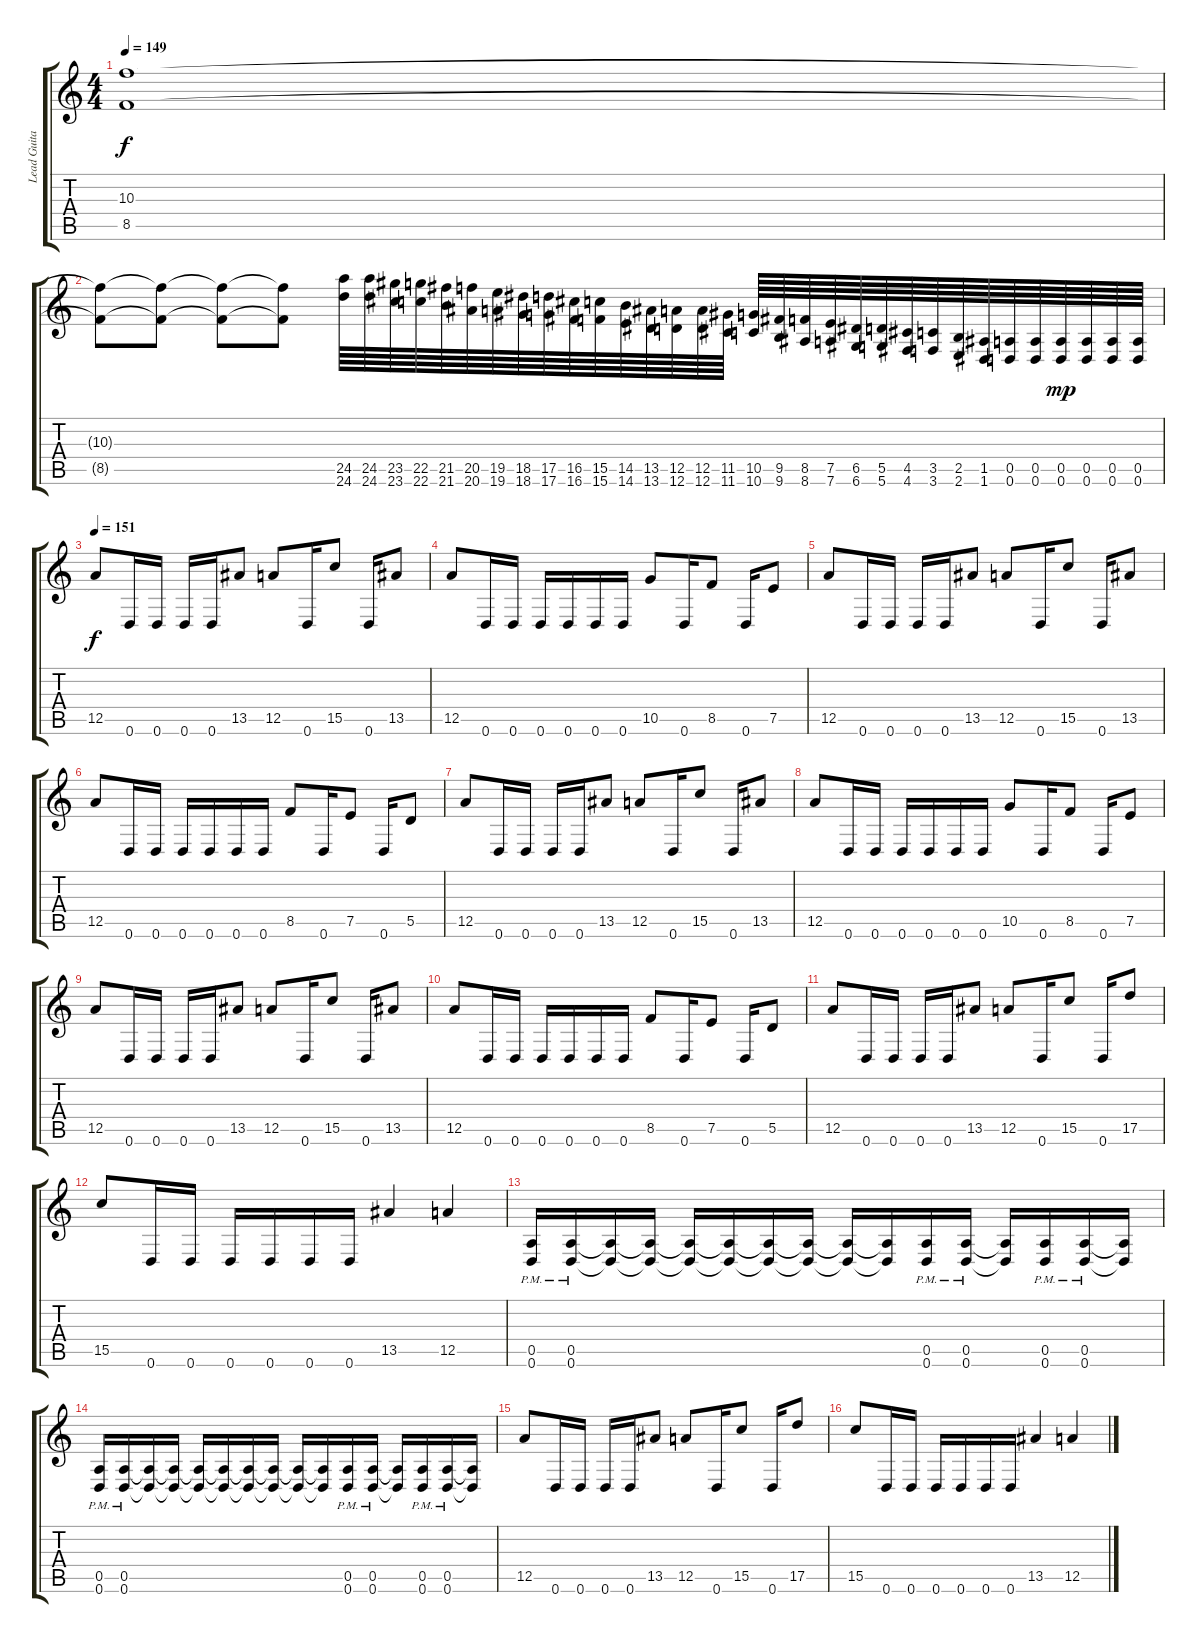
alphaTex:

\track ("Lead Guitar" "Lead Guita") {instrument distortionguitar}
\staff {score tabs}
\tuning (E4 B3 G3 D3 A2 D2) {hide}
\ts (4 4)
\tempo 149
\clef g2
\ks c
(10.3 8.5).1{dy f} |
(10.3{t} 8.5{t}).8 (10.3{t} 8.5{t}).8 (10.3{t} 8.5{t}).8 (10.3{t} 8.5{t}).8 (24.5 24.6).64 (24.5 24.6).64 (23.5 23.6).64 (22.5 22.6).64 (21.5 21.6).64 (20.5 20.6).64 (19.5 19.6).64 (18.5 18.6).64 (17.5 17.6).64 (16.5 16.6).64 (15.5 15.6).64 (14.5 14.6).64 (13.5 13.6).64 (12.5 12.6).64 (12.5 12.6).64 (11.5 11.6).64 (10.5 10.6).64 (9.5 9.6).64 (8.5 8.6).64 (7.5 7.6).64 (6.5 6.6).64 (5.5 5.6).64 (4.5 4.6).64 (3.5 3.6).64 (2.5 2.6).64 (1.5 1.6).64 (0.5 0.6).64 (0.5 0.6).64 (0.5 0.6).64{dy mp} (0.5 0.6).64 (0.5 0.6).64 (0.5 0.6).64 |
\tempo 151
12.5.8{dy f} 0.6.16 0.6.16 0.6.16 0.6.16 13.5.8 12.5.8 0.6.16 15.5.8 0.6.16 13.5.8 |
12.5.8 0.6.16 0.6.16 0.6.16 0.6.16 0.6.16 0.6.16 10.5.8 0.6.16 8.5.8 0.6.16 7.5.8 |
12.5.8 0.6.16 0.6.16 0.6.16 0.6.16 13.5.8 12.5.8 0.6.16 15.5.8 0.6.16 13.5.8 |
12.5.8 0.6.16 0.6.16 0.6.16 0.6.16 0.6.16 0.6.16 8.5.8 0.6.16 7.5.8 0.6.16 5.5.8 |
12.5.8 0.6.16 0.6.16 0.6.16 0.6.16 13.5.8 12.5.8 0.6.16 15.5.8 0.6.16 13.5.8 |
12.5.8 0.6.16 0.6.16 0.6.16 0.6.16 0.6.16 0.6.16 10.5.8 0.6.16 8.5.8 0.6.16 7.5.8 |
12.5.8 0.6.16 0.6.16 0.6.16 0.6.16 13.5.8 12.5.8 0.6.16 15.5.8 0.6.16 13.5.8 |
12.5.8 0.6.16 0.6.16 0.6.16 0.6.16 0.6.16 0.6.16 8.5.8 0.6.16 7.5.8 0.6.16 5.5.8 |
12.5.8 0.6.16 0.6.16 0.6.16 0.6.16 13.5.8 12.5.8 0.6.16 15.5.8 0.6.16 17.5.8 |
15.5.8 0.6.16 0.6.16 0.6.16 0.6.16 0.6.16 0.6.16 13.5.4 12.5.4 |
(0.5{pm} 0.6{pm}).16 (0.5{pm} 0.6{pm}).16 (0.5{t} 0.6{t}).16 (0.5{t} 0.6{t}).16 (0.5{t} 0.6{t}).16 (0.5{t} 0.6{t}).16 (0.5{t} 0.6{t}).16 (0.5{t} 0.6{t}).16 (0.5{t} 0.6{t}).16 (0.5{t} 0.6{t}).16 (0.5{pm} 0.6{pm}).16 (0.5{pm} 0.6{pm}).16 (0.5{t} 0.6{t}).16 (0.5{pm} 0.6{pm}).16 (0.5{pm} 0.6{pm}).16 (0.5{t} 0.6{t}).16 |
(0.5{pm} 0.6{pm}).16 (0.5{pm} 0.6{pm}).16 (0.5{t} 0.6{t}).16 (0.5{t} 0.6{t}).16 (0.5{t} 0.6{t}).16 (0.5{t} 0.6{t}).16 (0.5{t} 0.6{t}).16 (0.5{t} 0.6{t}).16 (0.5{t} 0.6{t}).16 (0.5{t} 0.6{t}).16 (0.5{pm} 0.6{pm}).16 (0.5{pm} 0.6{pm}).16 (0.5{t} 0.6{t}).16 (0.5{pm} 0.6{pm}).16 (0.5{pm} 0.6{pm}).16 (0.5{t} 0.6{t}).16 |
12.5.8 0.6.16 0.6.16 0.6.16 0.6.16 13.5.8 12.5.8 0.6.16 15.5.8 0.6.16 17.5.8 |
15.5.8 0.6.16 0.6.16 0.6.16 0.6.16 0.6.16 0.6.16 13.5.4 12.5.4
